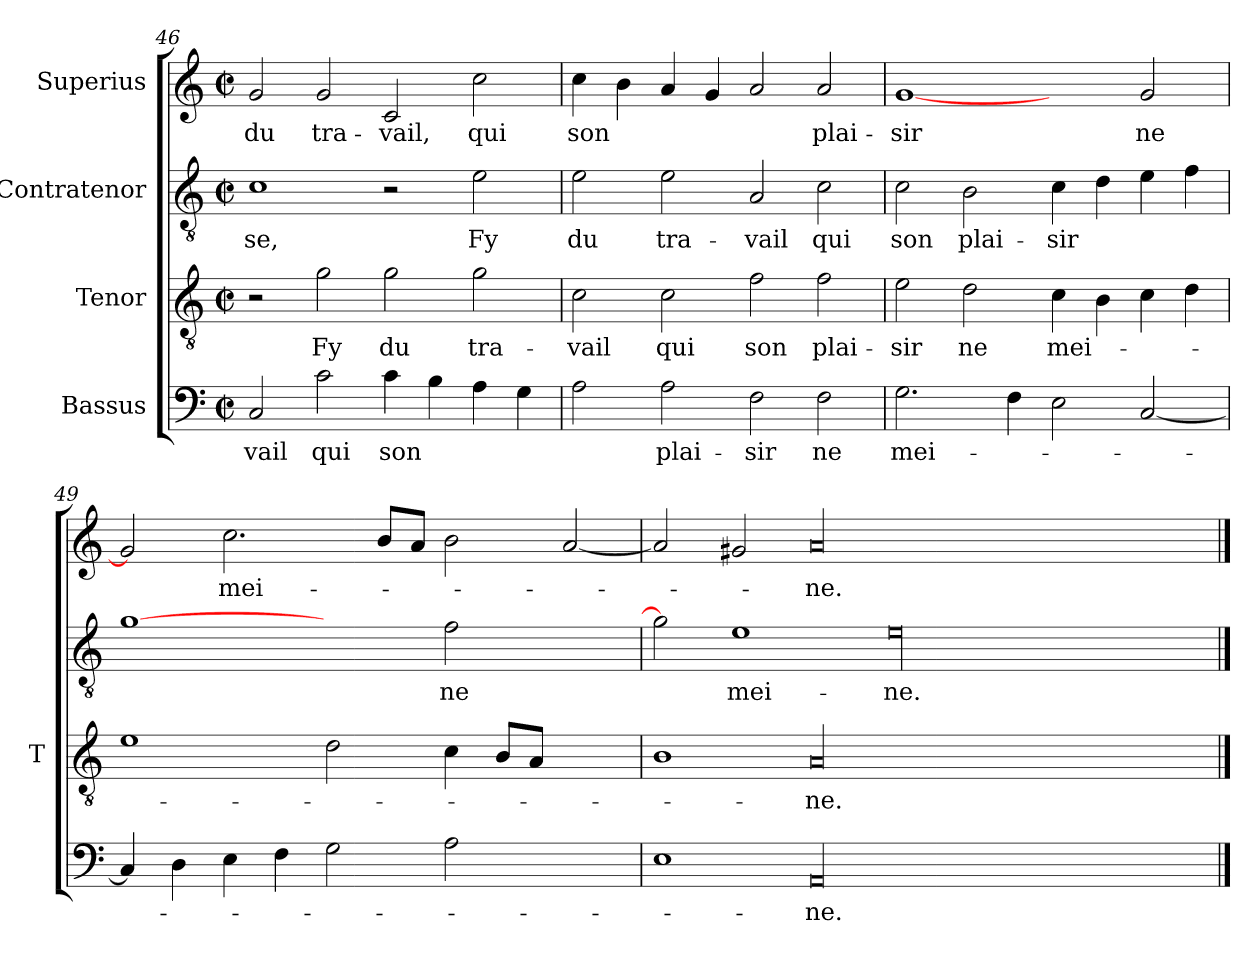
**kern	**text	**kern	**text	**kern	**text	**kern	**text
*part4	*part4	*part3	*part3	*part2	*part2	*part1	*part1
*staff4	*staff4	*staff3	*staff3	*staff2	*staff2	*staff1	*staff1
*I"Bassus	*	*I"Tenor	*	*I"Contratenor	*	*I"Superius	*
*	*	*I'T	*	*	*	*	*
*clefF4	*	*clefGv2	*	*clefGv2	*	*clefG2	*
*k[]	*	*k[]	*	*k[]	*	*k[]	*
*C:	*	*C:	*	*C:	*	*C:	*
*M2/2	*	*M2/2	*	*M2/2	*	*M2/2	*
*met(c|)	*	*met(c|)	*	*met(c|)	*	*met(c|)	*
=46	=46	=46	=46	=46	=46	=46	=46
2C	-vail	2r	.	1c	-se,	2g	-du
2c	-qui	2g	-Fy	.	.	2g	tra-
4c	-son	2g	-du	2r	.	2c	-vail,
4B	.	.	.	.	.	.	.
4A	.	2g	tra-	2e	-Fy	2cc	-qui
4G	.	.	.	.	.	.	.
!!LO:LB:g=z
=47	=47	=47	=47	=47	=47	=47	=47
2A	.	2c	-vail	2e	-du	4cc	-son
.	.	.	.	.	.	4b	.
2A	plai-	2c	-qui	2e	tra-	4a	.
.	.	.	.	.	.	4g	.
2F	-sir	2f	-son	2A	-vail	2a	.
2F	-ne	2f	plai-	2c	-qui	2a	plai-
=48	=48	=48	=48	=48	=48	=48	=48
2.G	mei-	2e	-sir	2c	-son	[1g	-sir
.	.	2d	-ne	2B	plai-	.	.
4F	.	.	.	.	.	.	.
2E	.	4c	mei-	4c	-sir	2ryy	.
.	.	4B	.	4d	.	.	.
[2C	.	4c	.	4e	.	2g	-ne
.	.	4d	.	4f	.	.	.
=49	=49	=49	=49	=49	=49	=49	=49
4C]	.	1e	.	[1g	.	2g]	.
4D	.	.	.	.	.	.	.
4E	.	.	.	.	.	2.cc	mei-
4F	.	.	.	.	.	.	.
2G	.	2d	.	2ryy	.	.	.
.	.	.	.	.	.	8bL	.
.	.	.	.	.	.	8aJ	.
2A	.	4c	.	2f	-ne	2b	.
.	.	8BL	.	.	.	.	.
.	.	8AJ	.	.	.	.	.
2ryy	.	2ryy	.	2ryy	.	[2a	.
=50	=50	=50	=50	=50	=50	=50	=50
1E	.	1B	.	2g]	.	2a]	.
.	.	.	.	1e	mei-	2g#X	.
00AA	-ne.	00A	-ne.	.	.	00a	-ne.
.	.	.	.	00e	-ne.	.	.
2ryy	.	2ryy	.	.	.	2ryy	.
==	==	==	==	==	==	==	==
*-	*-	*-	*-	*-	*-	*-	*-
